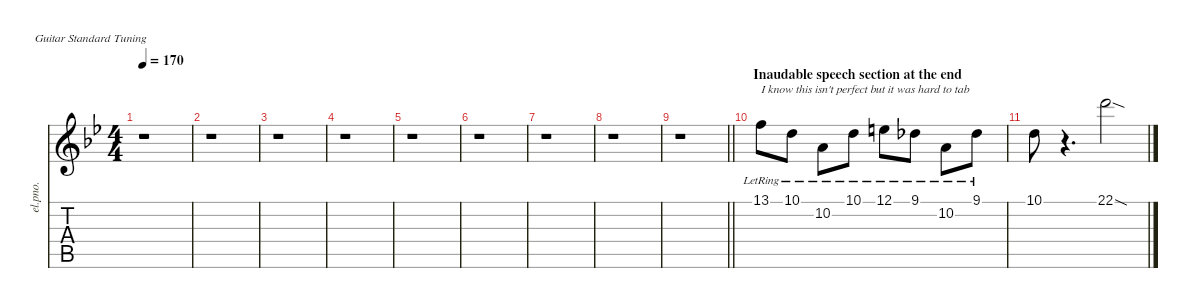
\defaultSystemsLayout 4
\hideDynamics
\bracketExtendMode nobrackets
\otherSystemsTrackNameOrientation horizontal
\track ("Piano" "el.pno.") {instrument electricgrandpiano}
\staff {score tabs}
\tuning (E4 B3 G3 D3 A2 E2)
\ts (4 4)
\tempo 170
\clef g2
\ks bb
r.1{dy f beam Down} |
r.1{beam Down} |
r.1{beam Down} |
r.1{beam Down} |
r.1{beam Down} |
r.1{beam Down} |
r.1{beam Down} |
r.1{beam Down} |
\barLineRight lightlight
r.1{beam Down} |
\section ("" "Inaudable speech section at the end")
13.1{lr acc forcenatural}.8{txt "I know this isn't perfect but it was hard to tab" beam Down} 10.1{lr acc forcenatural}.8{dy mp beam Down} 10.2{lr acc forcenatural}.8{dy f beam Down} 10.1{lr acc forcenatural}.8{beam Down} 12.1{lr acc forcenatural}.8{beam Down} 9.1{lr acc b}.8{beam Down} 10.2{lr acc forcenatural}.8{beam Down} 9.1{lr acc b}.8{beam Down} |
10.1{acc forcenatural}.8{beam Down} r.4{d beam Down} 22.1{sod acc forcenatural}.2{dy ff beam Down}
